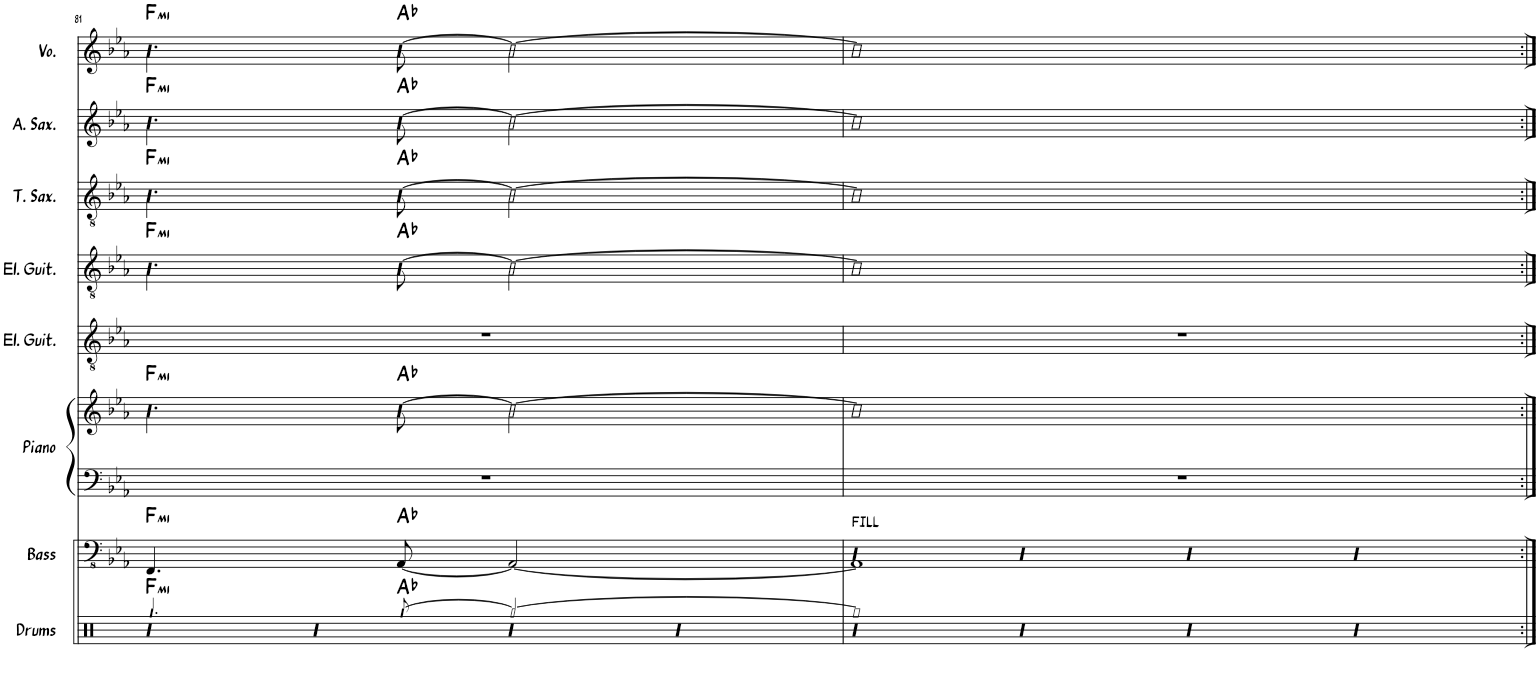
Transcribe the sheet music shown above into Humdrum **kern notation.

**kern	**harte	**kern	**harte	**kern	**harte	**kern	**harte	**kern	**harte	**kern	**harte
*part6	*part6	*part5	*part5	*part4	*part4	*part3	*part3	*part2	*part2	*part1	*part1
*staff6	*	*staff5	*	*staff4	*	*staff3	*	*staff2	*	*staff1	*
*I"Bass	*	*I"Piano	*	*I"Electric Guitar	*	*I"Tenor Saxophone	*	*I"Alto Saxophone	*	*I"Voice	*
*I'Bass	*	*I'Piano	*	*I'El. Guit.	*	*I'T. Sax.	*	*I'A. Sax.	*	*I'Vo.	*
!!LO:PB:g=z
*clefFv4	*	*clefG2	*	*clefGv2	*	*clefGv2	*	*clefG2	*	*clefG2	*
*	*	*	*	*	*	*ITrd8c14	*	*ITrd5c9	*	*	*
*k[b-e-a-]	*	*k[b-e-a-]	*	*k[b-e-a-]	*	*k[b-e-a-]	*	*k[b-e-a-]	*	*k[b-e-a-]	*
*M4/4	*	*M4/4	*	*M4/4	*	*M4/4	*	*M4/4	*	*M4/4	*
=81	=81	=81	=81	=81	=81	=81	=81	=81	=81	=81	=81
!	!LO:H:kt=mi	!	!LO:H:kt=mi	!	!LO:H:kt=mi	!	!LO:H:kt=mi	!	!LO:H:kt=mi	!	!LO:H:kt=mi
4.FFF/	F:min	4.f\	F:min	4.f\	F:min	4.f\	F:min	4.f\	F:min	4.f\	F:min
[8AAA-/	Ab:maj	[8a-\	Ab:maj	[8a-\	Ab:maj	[8a-\	Ab:maj	[8a-\	Ab:maj	[8a-\	Ab:maj
2AAA-/_	.	2a-\_	.	2a-\_	.	2a-\_	.	2a-\_	.	2a-\_	.
=82	=82	=82	=82	=82	=82	=82	=82	=82	=82	=82	=82
*^	*	*	*	*	*	*	*	*	*	*	*
!LO:TX:a:t=FILL	!	!	!	!	!	!	!	!	!	!	!	!
1AAA-]	4DD	.	1a-]	.	1a-]	.	1a-]	.	1a-]	.	1a-]	.
.	4DD	.	.	.	.	.	.	.	.	.	.	.
.	4DD	.	.	.	.	.	.	.	.	.	.	.
.	4DD	.	.	.	.	.	.	.	.	.	.	.
*v	*v	*	*	*	*	*	*	*	*	*	*	*
=:|!	=:|!	=:|!	=:|!	=:|!	=:|!	=:|!	=:|!	=:|!	=:|!	=:|!	=:|!
*-	*-	*-	*-	*-	*-	*-	*-	*-	*-	*-	*-
